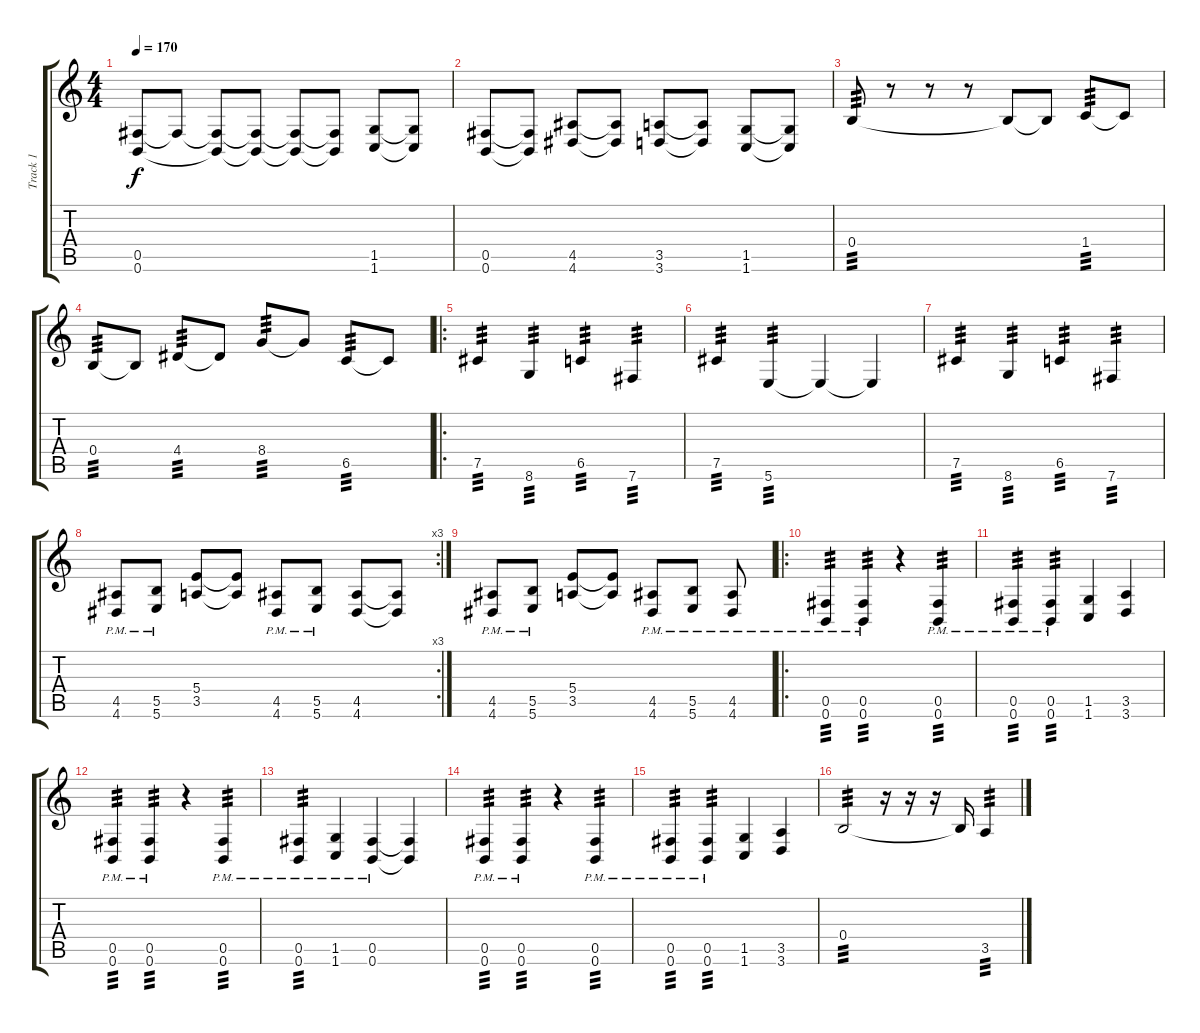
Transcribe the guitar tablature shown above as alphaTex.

\track ("Track 1" "Track 1") {instrument distortionguitar}
\staff {score tabs}
\tuning (Db4 Ab3 E3 B2 Gb2 B1) {hide}
\ts (4 4)
\tempo 170
\clef g2
\ks c
(0.5 0.6).8{dy f} 0.5{t}.8 (0.5{t} 0.6{t}).8 (0.5{t} 0.6{t}).8 (0.5{t} 0.6{t}).8 (0.5{t} 0.6{t}).8 (1.5 1.6).8 (1.5{t} 1.6{t}).8 |
(0.5 0.6).8 (0.5{t} 0.6{t}).8 (4.5 4.6).8 (4.5{t} 4.6{t}).8 (3.5 3.6).8 (3.5{t} 3.6{t}).8 (1.5 1.6).8 (1.5{t} 1.6{t}).8 |
0.4.8{tp 3} r.8 r.8 r.8 0.4{t}.8 0.4{t}.8 1.4.8{tp 3} 1.4{t}.8 |
0.4.8{tp 3} 0.4{t}.8 4.4.8{tp 3} 4.4{t}.8 8.4.8{tp 3} 8.4{t}.8 6.5.8{tp 3} 6.5{t}.8 |
\ro
7.5.4{tp 3} 8.6.4{tp 3} 6.5.4{tp 3} 7.6.4{tp 3} |
7.5.4{tp 3} 5.6.4{tp 3} 5.6{t}.4 5.6{t}.4 |
7.5.4{tp 3} 8.6.4{tp 3} 6.5.4{tp 3} 7.6.4{tp 3} |
\rc 3
(4.5{pm} 4.6{pm}).8 (5.5{pm} 5.6{pm}).8 (5.4 3.5).8 (5.4{t} 3.5{t}).8 (4.5{pm} 4.6{pm}).8 (5.5{pm} 5.6{pm}).8 (4.5 4.6).8 (4.5{t} 4.6{t}).8 |
(4.5{pm} 4.6{pm}).8 (5.5{pm} 5.6{pm}).8 (5.4 3.5).8 (5.4{t} 3.5{t}).8 (4.5{pm} 4.6{pm}).8 (5.5{pm} 5.6{pm}).8 (4.5{pm} 4.6{pm}).8 |
\ro
(0.5{pm} 0.6{pm}).4{tp 3} (0.5{pm} 0.6{pm}).4{tp 3} r.4 (0.5{pm} 0.6{pm}).4{tp 3} |
(0.5{pm} 0.6{pm}).4{tp 3} (0.5{pm} 0.6{pm}).4{tp 3} (1.5 1.6).4 (3.5 3.6).4 |
(0.5{pm} 0.6{pm}).4{tp 3} (0.5{pm} 0.6{pm}).4{tp 3} r.4 (0.5{pm} 0.6{pm}).4{tp 3} |
(0.5{pm} 0.6{pm}).4{tp 3} (1.5{pm} 1.6{pm}).4 (0.5{pm} 0.6{pm}).4 (0.5{t} 0.6{t}).4 |
(0.5{pm} 0.6{pm}).4{tp 3} (0.5{pm} 0.6{pm}).4{tp 3} r.4 (0.5{pm} 0.6{pm}).4{tp 3} |
(0.5{pm} 0.6{pm}).4{tp 3} (0.5{pm} 0.6{pm}).4{tp 3} (1.5 1.6).4 (3.5 3.6).4 |
0.4.2{tp 3} r.16 r.16 r.16 0.4{t}.16 3.5.4{tp 3}
